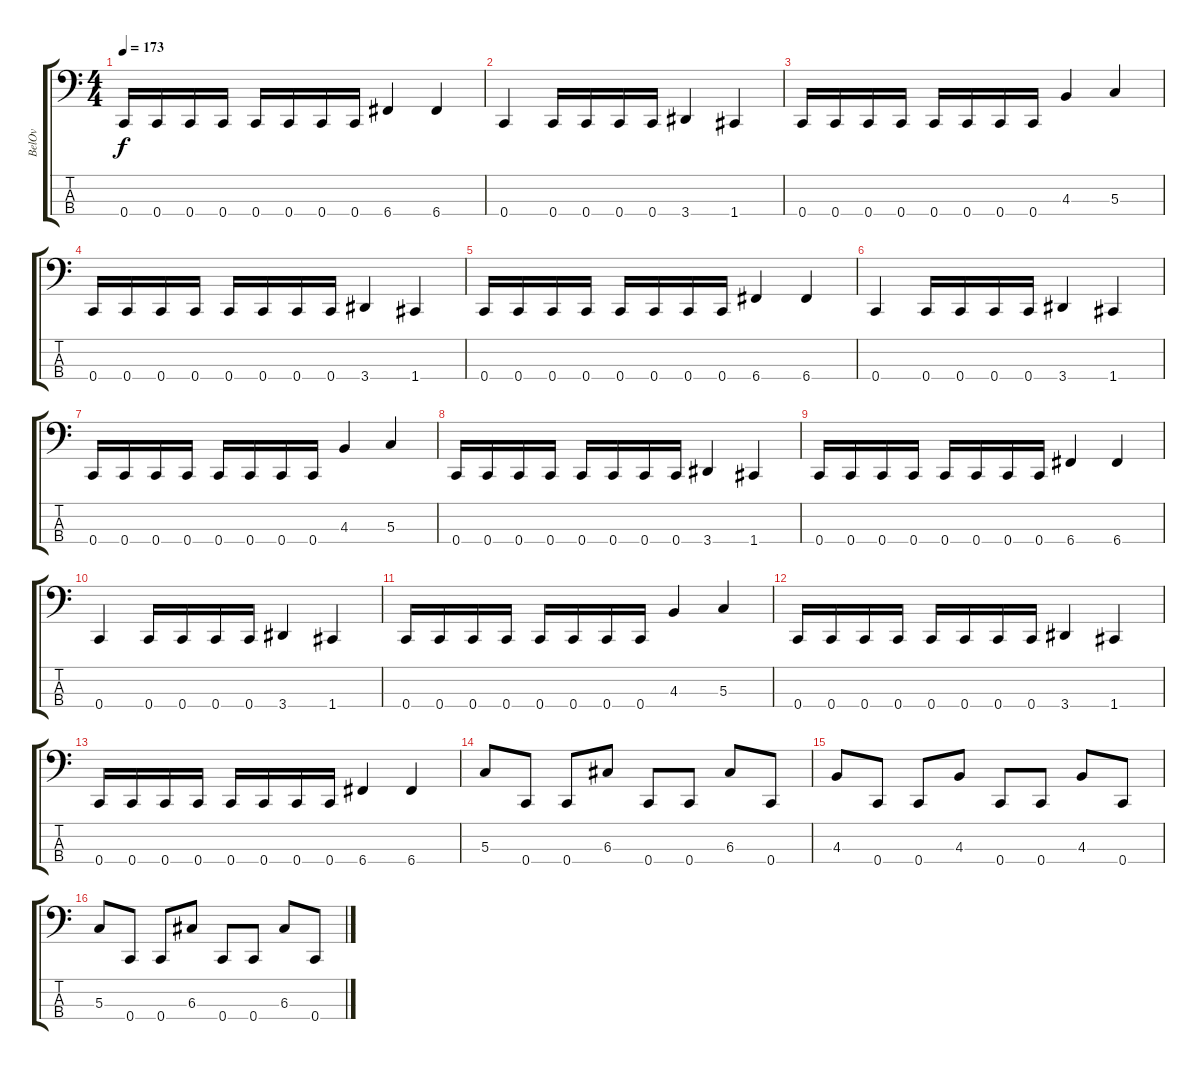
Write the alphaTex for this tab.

\track ("BelOv" "BelOv") {instrument electricbasspick}
\staff {score tabs}
\tuning (F2 C2 G1 C1) {hide}
\ts (4 4)
\tempo 173
\clef f4
\ks c
0.4.16{dy f} 0.4.16 0.4.16 0.4.16 0.4.16 0.4.16 0.4.16 0.4.16 6.4.4 6.4.4 |
0.4.4 0.4.16 0.4.16 0.4.16 0.4.16 3.4.4 1.4.4 |
0.4.16 0.4.16 0.4.16 0.4.16 0.4.16 0.4.16 0.4.16 0.4.16 4.3.4 5.3.4 |
0.4.16 0.4.16 0.4.16 0.4.16 0.4.16 0.4.16 0.4.16 0.4.16 3.4.4 1.4.4 |
0.4.16 0.4.16 0.4.16 0.4.16 0.4.16 0.4.16 0.4.16 0.4.16 6.4.4 6.4.4 |
0.4.4 0.4.16 0.4.16 0.4.16 0.4.16 3.4.4 1.4.4 |
0.4.16 0.4.16 0.4.16 0.4.16 0.4.16 0.4.16 0.4.16 0.4.16 4.3.4 5.3.4 |
0.4.16 0.4.16 0.4.16 0.4.16 0.4.16 0.4.16 0.4.16 0.4.16 3.4.4 1.4.4 |
0.4.16 0.4.16 0.4.16 0.4.16 0.4.16 0.4.16 0.4.16 0.4.16 6.4.4 6.4.4 |
0.4.4 0.4.16 0.4.16 0.4.16 0.4.16 3.4.4 1.4.4 |
0.4.16 0.4.16 0.4.16 0.4.16 0.4.16 0.4.16 0.4.16 0.4.16 4.3.4 5.3.4 |
0.4.16 0.4.16 0.4.16 0.4.16 0.4.16 0.4.16 0.4.16 0.4.16 3.4.4 1.4.4 |
0.4.16 0.4.16 0.4.16 0.4.16 0.4.16 0.4.16 0.4.16 0.4.16 6.4.4 6.4.4 |
5.3.8 0.4.8 0.4.8 6.3.8 0.4.8 0.4.8 6.3.8 0.4.8 |
4.3.8 0.4.8 0.4.8 4.3.8 0.4.8 0.4.8 4.3.8 0.4.8 |
5.3.8 0.4.8 0.4.8 6.3.8 0.4.8 0.4.8 6.3.8 0.4.8
